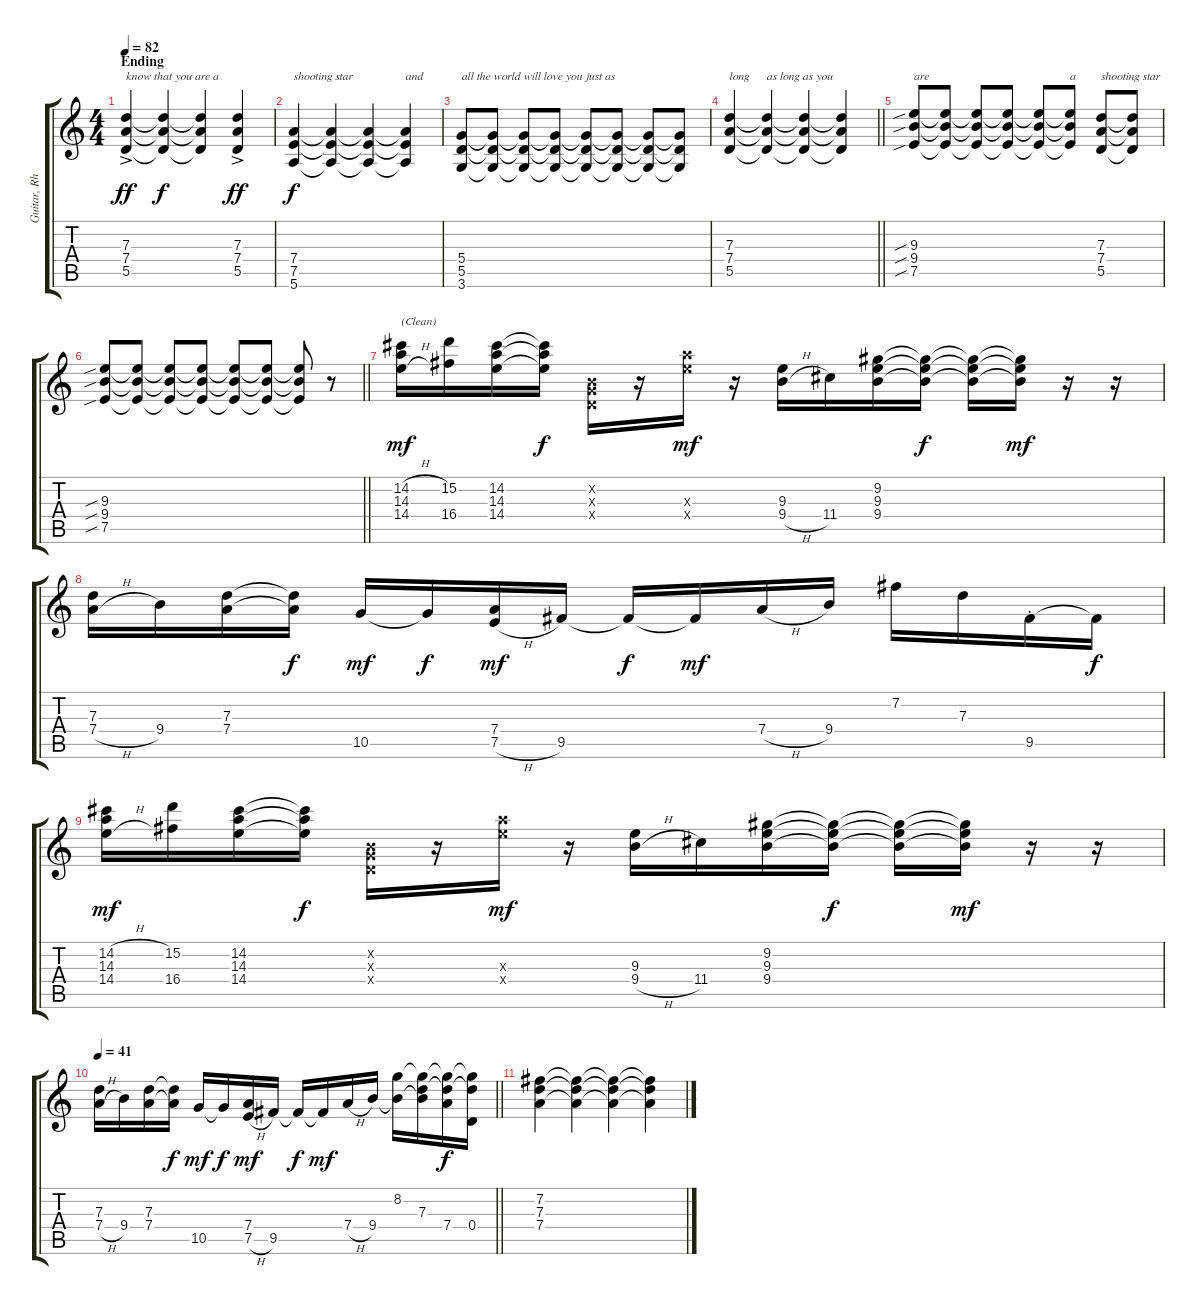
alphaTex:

\track ("Guitar, Rhythm" "Guitar, Rh") {instrument electricguitarclean}
\staff {score tabs}
\tuning (E4 B3 G3 D3 A2 E2) {hide}
\ts (4 4)
\section ("" "Ending")
\tempo 82
\clef g2
\ks c
(7.3{ac} 7.4{ac} 5.5{ac}).4{txt "know that you are a" dy ff} (7.3{t} 7.4{t} 5.5{t}).4{dy f} (7.3{t} 7.4{t} 5.5{t}).4 (7.3{ac} 7.4{ac} 5.5{ac}).4{dy ff} |
(7.4 7.5 5.6).4{txt "shooting star" dy f} (7.4{t} 7.5{t} 5.6{t}).4 (7.4{t} 7.5{t} 5.6{t}).4 (7.4{t} 7.5{t} 5.6{t}).4{txt "and"} |
(5.4 5.5 3.6).8{txt "all the world will love you just as"} (5.4{t} 5.5{t} 3.6{t}).8 (5.4{t} 5.5{t} 3.6{t}).8 (5.4{t} 5.5{t} 3.6{t}).8 (5.4{t} 5.5{t} 3.6{t}).8 (5.4{t} 5.5{t} 3.6{t}).8 (5.4{t} 5.5{t} 3.6{t}).8 (5.4{t} 5.5{t} 3.6{t}).8 |
\barLineRight lightlight
(7.3 7.4 5.5).4{txt "long"} (7.3{t} 7.4{t} 5.5{t}).4{txt "as long as you"} (7.3{t} 7.4{t} 5.5{t}).4 (7.3{t} 7.4{t} 5.5{t}).4 |
(9.3{sib} 9.4{sib} 7.5{sib}).8{txt "are"} (9.3{t} 9.4{t} 7.5{t}).8 (9.3{t} 9.4{t} 7.5{t}).8 (9.3{t} 9.4{t} 7.5{t}).8 (9.3{t} 9.4{t} 7.5{t}).8 (9.3{t} 9.4{t} 7.5{t}).8{txt "a"} (7.3 7.4 5.5).8{txt "shooting star"} (7.3{t} 7.4{t} 5.5{t}).8 |
\barLineRight lightlight
(9.3{sib} 9.4{sib} 7.5{sib}).8 (9.3{t} 9.4{t} 7.5{t}).8 (9.3{t} 9.4{t} 7.5{t}).8 (9.3{t} 9.4{t} 7.5{t}).8 (9.3{t} 9.4{t} 7.5{t}).8 (9.3{t} 9.4{t} 7.5{t}).8 (9.3{t} 9.4{t} 7.5{t}).8 r.8 |
(14.2{h} 14.3 14.4{h}).16{txt "(Clean)" dy mf} (15.2 16.4).16 (14.2 14.3 14.4).16 (14.2{t} 14.3{t} 14.4{t}).16{dy f} (0.2{x} 0.3{x} 0.4{x}).16 r.16 (14.3{x} 14.4{x}).16{dy mf} r.16 (9.3 9.4{h}).16 11.4.16 (9.2 9.3 9.4).16 (9.2{t} 9.3{t} 9.4{t}).16{dy f} (9.2{t} 9.3{t} 9.4{t}).16 (9.2{t} 9.3{t} 9.4{t}).16{dy mf} r.16 r.16 |
(7.3 7.4{h}).16 9.4.16 (7.3 7.4).16 (7.3{t} 7.4{t}).16{dy f} 10.5.16{dy mf} 10.5{t}.16{dy f} (7.4 7.5{h}).16{dy mf} 9.5.16 9.5{t}.16{dy f} 9.5{t}.16{dy mf} 7.4{h}.16 9.4.16 7.2.16 7.3.16 9.5{st}.16 9.5{t}.16{dy f} |
(14.2{h} 14.3 14.4{h}).16{dy mf} (15.2 16.4).16 (14.2 14.3 14.4).16 (14.2{t} 14.3{t} 14.4{t}).16{dy f} (0.2{x} 0.3{x} 0.4{x}).16 r.16 (14.3{x} 14.4{x}).16{dy mf} r.16 (9.3 9.4{h}).16 11.4.16 (9.2 9.3 9.4).16 (9.2{t} 9.3{t} 9.4{t}).16{dy f} (9.2{t} 9.3{t} 9.4{t}).16 (9.2{t} 9.3{t} 9.4{t}).16{dy mf} r.16 r.16 |
\tempo 41
\barLineRight lightlight
(7.3 7.4{h}).16 9.4.16 (7.3 7.4).16 (7.3{t} 7.4{t}).16{dy f} 10.5.16{dy mf} 10.5{t}.16{dy f} (7.4 7.5{h}).16{dy mf} 9.5.16 9.5{t}.16{dy f} 9.5{t}.16{dy mf} 7.4{h}.16 9.4.16 (8.2 9.4{t}).16 (8.2{t} 7.3 9.4{t}).16 (8.2{t} 7.3{t} 7.4).16{dy f} (8.2{t} 7.3{t} 0.4).16 |
(7.2 7.3 7.4).4 (7.2{t} 7.3{t} 7.4{t}).4 (7.2{t} 7.3{t} 7.4{t}).4 (7.2{t} 7.3{t} 7.4{t}).4
